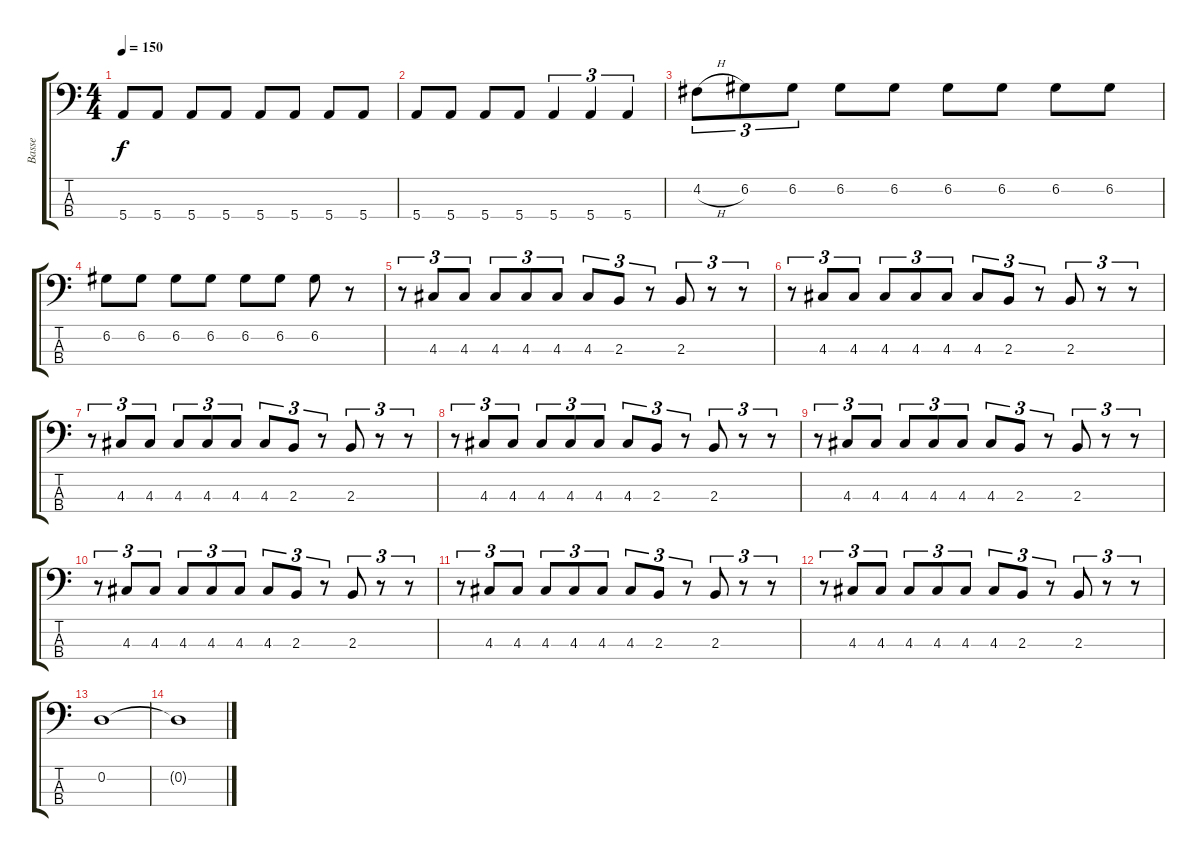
\track ("Basse" "Basse") {instrument electricbassfinger}
\staff {score tabs}
\tuning (G2 D2 A1 E1) {hide}
\ts (4 4)
\tempo 150
\clef f4
\ks c
5.4.8{dy f} 5.4.8 5.4.8 5.4.8 5.4.8 5.4.8 5.4.8 5.4.8 |
5.4.8 5.4.8 5.4.8 5.4.8 5.4.4{tu (3 2)} 5.4.4{tu (3 2)} 5.4.4{tu (3 2)} |
4.2{h}.8{tu (3 2)} 6.2.8{tu (3 2)} 6.2.8{tu (3 2)} 6.2.8 6.2.8 6.2.8 6.2.8 6.2.8 6.2.8 |
6.2.8 6.2.8 6.2.8 6.2.8 6.2.8 6.2.8 6.2.8 r.8 |
r.8{tu (3 2)} 4.3.8{tu (3 2)} 4.3.8{tu (3 2)} 4.3.8{tu (3 2)} 4.3.8{tu (3 2)} 4.3.8{tu (3 2)} 4.3.8{tu (3 2)} 2.3.8{tu (3 2)} r.8{tu (3 2)} 2.3.8{tu (3 2)} r.8{tu (3 2)} r.8{tu (3 2)} |
r.8{tu (3 2)} 4.3.8{tu (3 2)} 4.3.8{tu (3 2)} 4.3.8{tu (3 2)} 4.3.8{tu (3 2)} 4.3.8{tu (3 2)} 4.3.8{tu (3 2)} 2.3.8{tu (3 2)} r.8{tu (3 2)} 2.3.8{tu (3 2)} r.8{tu (3 2)} r.8{tu (3 2)} |
r.8{tu (3 2)} 4.3.8{tu (3 2)} 4.3.8{tu (3 2)} 4.3.8{tu (3 2)} 4.3.8{tu (3 2)} 4.3.8{tu (3 2)} 4.3.8{tu (3 2)} 2.3.8{tu (3 2)} r.8{tu (3 2)} 2.3.8{tu (3 2)} r.8{tu (3 2)} r.8{tu (3 2)} |
r.8{tu (3 2)} 4.3.8{tu (3 2)} 4.3.8{tu (3 2)} 4.3.8{tu (3 2)} 4.3.8{tu (3 2)} 4.3.8{tu (3 2)} 4.3.8{tu (3 2)} 2.3.8{tu (3 2)} r.8{tu (3 2)} 2.3.8{tu (3 2)} r.8{tu (3 2)} r.8{tu (3 2)} |
r.8{tu (3 2)} 4.3.8{tu (3 2)} 4.3.8{tu (3 2)} 4.3.8{tu (3 2)} 4.3.8{tu (3 2)} 4.3.8{tu (3 2)} 4.3.8{tu (3 2)} 2.3.8{tu (3 2)} r.8{tu (3 2)} 2.3.8{tu (3 2)} r.8{tu (3 2)} r.8{tu (3 2)} |
r.8{tu (3 2)} 4.3.8{tu (3 2)} 4.3.8{tu (3 2)} 4.3.8{tu (3 2)} 4.3.8{tu (3 2)} 4.3.8{tu (3 2)} 4.3.8{tu (3 2)} 2.3.8{tu (3 2)} r.8{tu (3 2)} 2.3.8{tu (3 2)} r.8{tu (3 2)} r.8{tu (3 2)} |
r.8{tu (3 2)} 4.3.8{tu (3 2)} 4.3.8{tu (3 2)} 4.3.8{tu (3 2)} 4.3.8{tu (3 2)} 4.3.8{tu (3 2)} 4.3.8{tu (3 2)} 2.3.8{tu (3 2)} r.8{tu (3 2)} 2.3.8{tu (3 2)} r.8{tu (3 2)} r.8{tu (3 2)} |
r.8{tu (3 2)} 4.3.8{tu (3 2)} 4.3.8{tu (3 2)} 4.3.8{tu (3 2)} 4.3.8{tu (3 2)} 4.3.8{tu (3 2)} 4.3.8{tu (3 2)} 2.3.8{tu (3 2)} r.8{tu (3 2)} 2.3.8{tu (3 2)} r.8{tu (3 2)} r.8{tu (3 2)} |
0.2.1 |
0.2{t}.1
